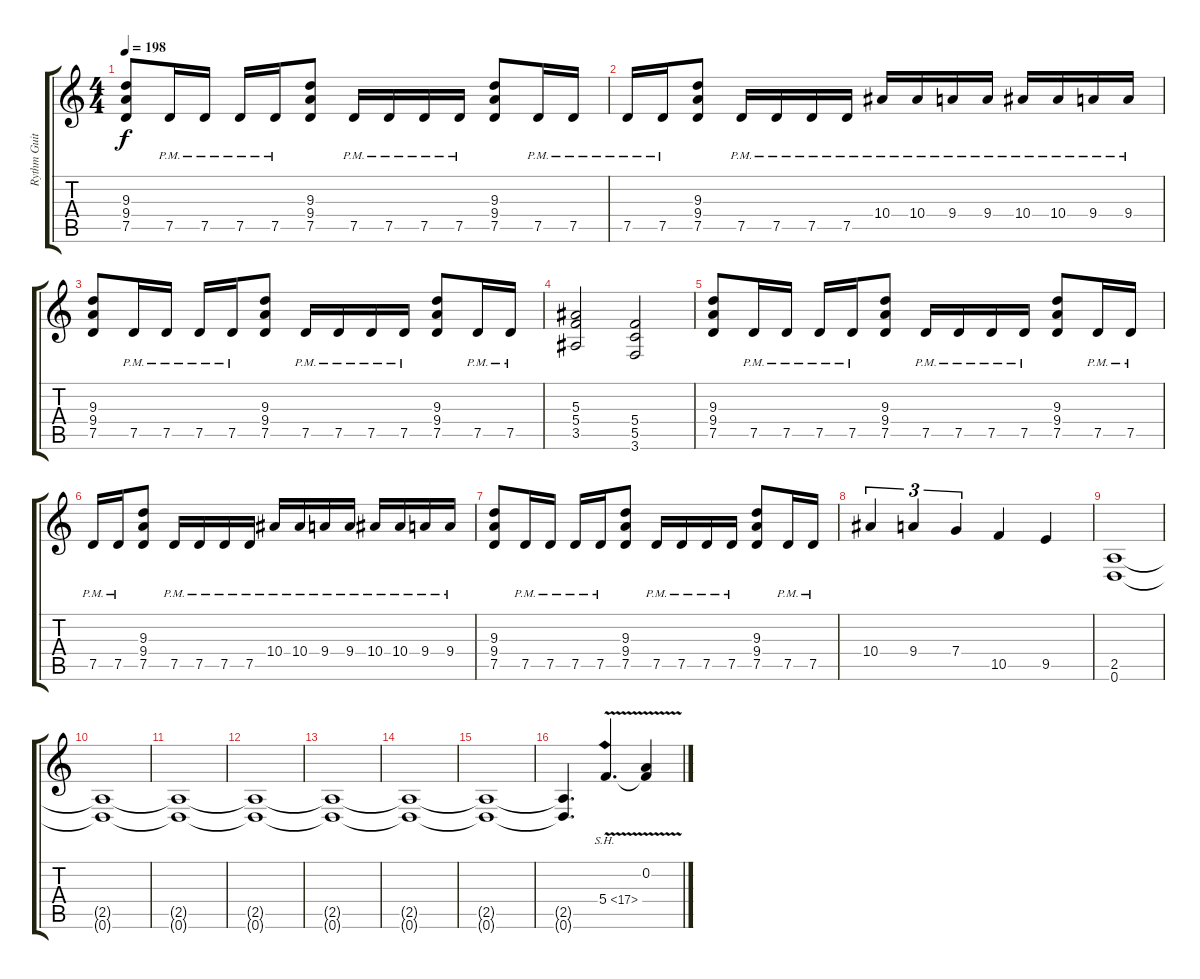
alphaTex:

\track ("Rythm Guitar" "Rythm Guit") {instrument distortionguitar}
\staff {score tabs}
\tuning (D4 A3 F3 C3 G2 D2) {hide}
\ts (4 4)
\tempo 198
\clef g2
\ks c
(9.3 9.4 7.5).8{dy f} 7.5{pm}.16 7.5{pm}.16 7.5{pm}.16 7.5{pm}.16 (9.3 9.4 7.5).8 7.5{pm}.16 7.5{pm}.16 7.5{pm}.16 7.5{pm}.16 (9.3 9.4 7.5).8 7.5{pm}.16 7.5{pm}.16 |
7.5{pm}.16 7.5{pm}.16 (9.3 9.4 7.5).8 7.5{pm}.16 7.5{pm}.16 7.5{pm}.16 7.5{pm}.16 10.4{pm}.16 10.4{pm}.16 9.4{pm}.16 9.4{pm}.16 10.4{pm}.16 10.4{pm}.16 9.4{pm}.16 9.4{pm}.16 |
(9.3 9.4 7.5).8 7.5{pm}.16 7.5{pm}.16 7.5{pm}.16 7.5{pm}.16 (9.3 9.4 7.5).8 7.5{pm}.16 7.5{pm}.16 7.5{pm}.16 7.5{pm}.16 (9.3 9.4 7.5).8 7.5{pm}.16 7.5{pm}.16 |
(5.3 5.4 3.5).2 (5.4 5.5 3.6).2 |
(9.3 9.4 7.5).8 7.5{pm}.16 7.5{pm}.16 7.5{pm}.16 7.5{pm}.16 (9.3 9.4 7.5).8 7.5{pm}.16 7.5{pm}.16 7.5{pm}.16 7.5{pm}.16 (9.3 9.4 7.5).8 7.5{pm}.16 7.5{pm}.16 |
7.5{pm}.16 7.5{pm}.16 (9.3 9.4 7.5).8 7.5{pm}.16 7.5{pm}.16 7.5{pm}.16 7.5{pm}.16 10.4{pm}.16 10.4{pm}.16 9.4{pm}.16 9.4{pm}.16 10.4{pm}.16 10.4{pm}.16 9.4{pm}.16 9.4{pm}.16 |
(9.3 9.4 7.5).8 7.5{pm}.16 7.5{pm}.16 7.5{pm}.16 7.5{pm}.16 (9.3 9.4 7.5).8 7.5{pm}.16 7.5{pm}.16 7.5{pm}.16 7.5{pm}.16 (9.3 9.4 7.5).8 7.5{pm}.16 7.5{pm}.16 |
10.4.4{tu (3 2)} 9.4.4{tu (3 2)} 7.4.4{tu (3 2)} 10.5.4 9.5.4 |
(2.5 0.6).1{volume 14} |
(2.5{t} 0.6{t}).1 |
(2.5{t} 0.6{t}).1 |
(2.5{t} 0.6{t}).1 |
(2.5{t} 0.6{t}).1 |
(2.5{t} 0.6{t}).1 |
(2.5{t} 0.6{t}).1 |
(2.5{t} 0.6{t}).4{d} 5.4{sh 12 v}.4{d} (0.2 5.4{t}).4
